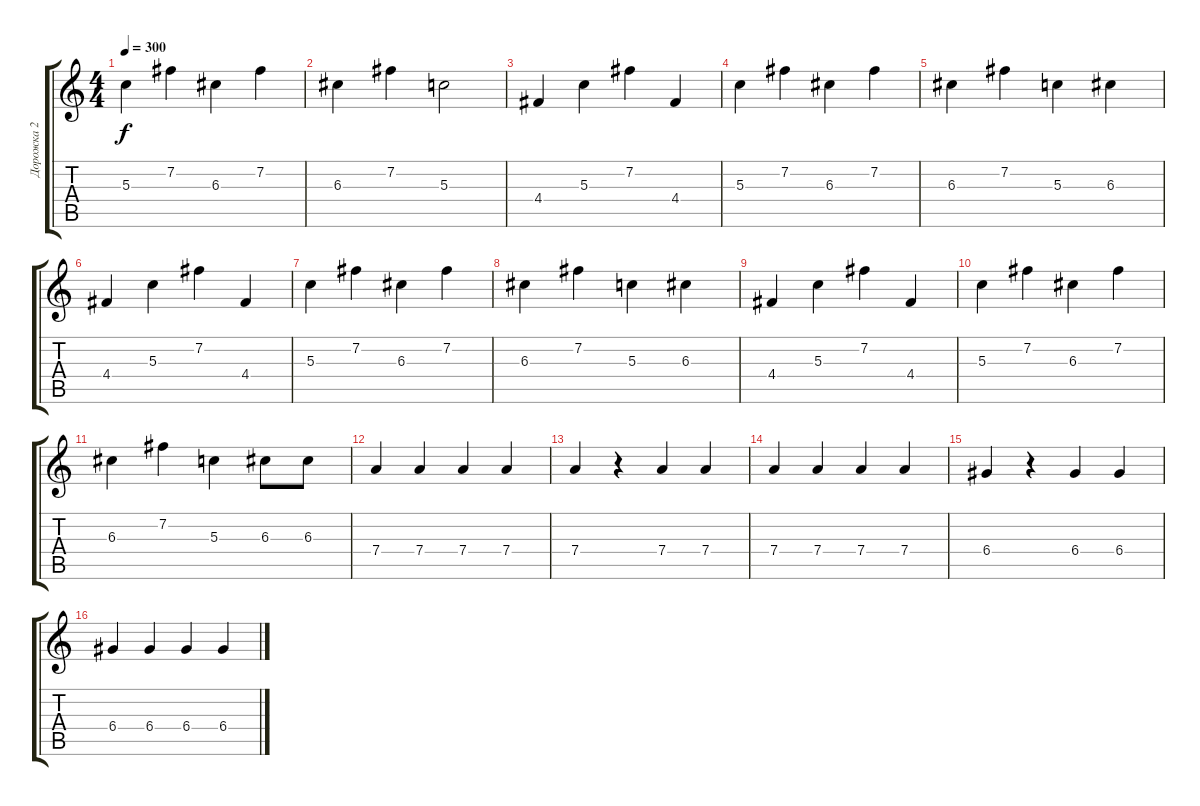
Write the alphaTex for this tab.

\track ("Дорожка 2" "Дорожка 2") {instrument distortionguitar}
\staff {score tabs}
\tuning (E4 B3 G3 D3 A2 E2) {hide}
\ts (4 4)
\tempo 300
\clef g2
\ks c
5.3.4{dy f} 7.2.4 6.3.4 7.2.4 |
6.3.4 7.2.4 5.3.2 |
4.4.4 5.3.4 7.2.4 4.4.4 |
5.3.4 7.2.4 6.3.4 7.2.4 |
6.3.4 7.2.4 5.3.4 6.3.4 |
4.4.4 5.3.4 7.2.4 4.4.4 |
5.3.4 7.2.4 6.3.4 7.2.4 |
6.3.4 7.2.4 5.3.4 6.3.4 |
4.4.4 5.3.4 7.2.4 4.4.4 |
5.3.4 7.2.4 6.3.4 7.2.4 |
6.3.4 7.2.4 5.3.4 6.3.8 6.3.8 |
7.4.4 7.4.4 7.4.4 7.4.4 |
7.4.4 r.4 7.4.4 7.4.4 |
7.4.4 7.4.4 7.4.4 7.4.4 |
6.4.4 r.4 6.4.4 6.4.4 |
6.4.4 6.4.4 6.4.4 6.4.4
